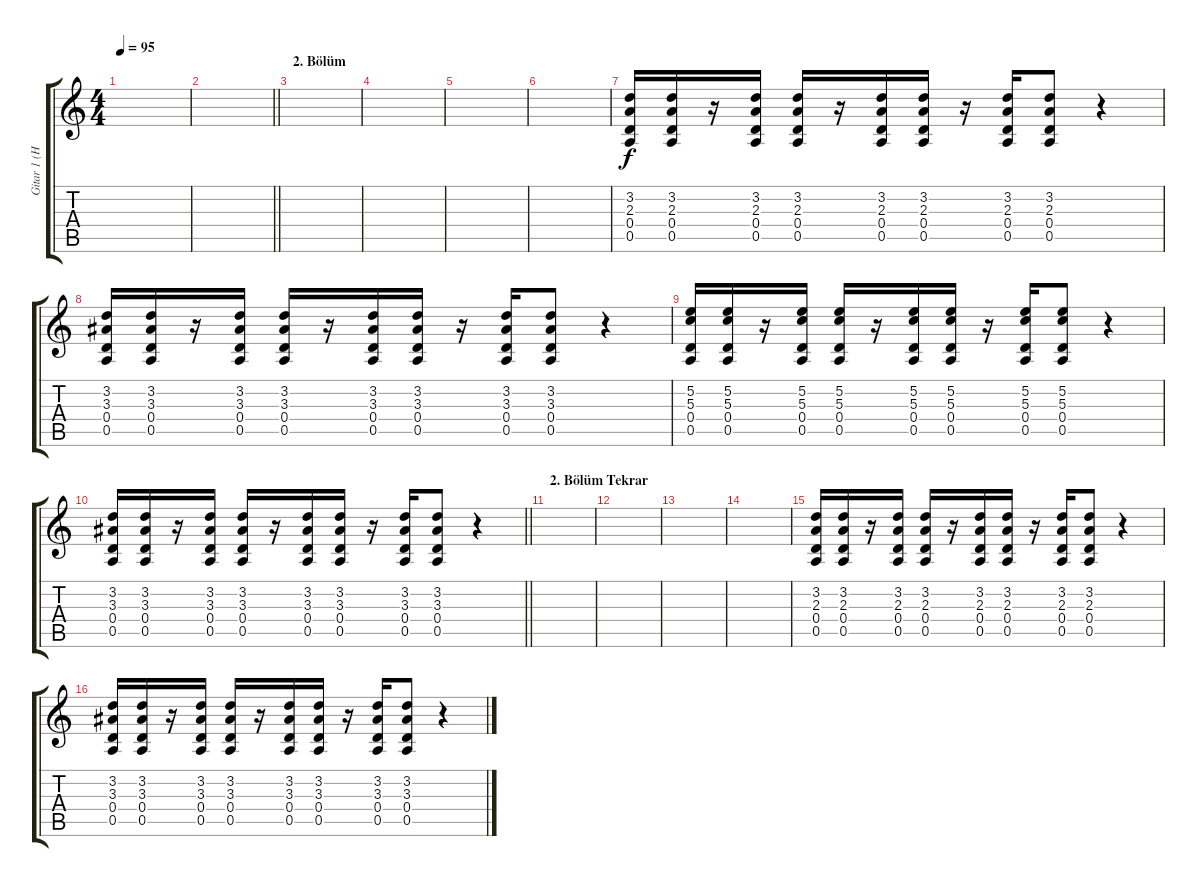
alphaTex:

\track ("Gitar 1 (Harun Tekin)" "Gitar 1 (H") {instrument distortionguitar}
\staff {score tabs}
\tuning (E4 B3 G3 D3 A2 E2) {hide}
\ts (4 4)
\tempo 95
\clef g2
\ks c
|
\barLineRight lightlight
|
\section ("" "2. Bölüm")
|
|
|
|
(3.2 2.3 0.4 0.5).16 (3.2 2.3 0.4 0.5).16 r.16 (3.2 2.3 0.4 0.5).16 (3.2 2.3 0.4 0.5).16 r.16 (3.2 2.3 0.4 0.5).16 (3.2 2.3 0.4 0.5).16 r.16 (3.2 2.3 0.4 0.5).16 (3.2 2.3 0.4 0.5).8 r.4 |
(3.2 3.3 0.4 0.5).16 (3.2 3.3 0.4 0.5).16 r.16 (3.2 3.3 0.4 0.5).16 (3.2 3.3 0.4 0.5).16 r.16 (3.2 3.3 0.4 0.5).16 (3.2 3.3 0.4 0.5).16 r.16 (3.2 3.3 0.4 0.5).16 (3.2 3.3 0.4 0.5).8 r.4 |
(5.2 5.3 0.4 0.5).16 (5.2 5.3 0.4 0.5).16 r.16 (5.2 5.3 0.4 0.5).16 (5.2 5.3 0.4 0.5).16 r.16 (5.2 5.3 0.4 0.5).16 (5.2 5.3 0.4 0.5).16 r.16 (5.2 5.3 0.4 0.5).16 (5.2 5.3 0.4 0.5).8 r.4 |
\barLineRight lightlight
(3.2 3.3 0.4 0.5).16 (3.2 3.3 0.4 0.5).16 r.16 (3.2 3.3 0.4 0.5).16 (3.2 3.3 0.4 0.5).16 r.16 (3.2 3.3 0.4 0.5).16 (3.2 3.3 0.4 0.5).16 r.16 (3.2 3.3 0.4 0.5).16 (3.2 3.3 0.4 0.5).8 r.4 |
\section ("" "2. Bölüm Tekrar")
|
|
|
|
(3.2 2.3 0.4 0.5).16 (3.2 2.3 0.4 0.5).16 r.16 (3.2 2.3 0.4 0.5).16 (3.2 2.3 0.4 0.5).16 r.16 (3.2 2.3 0.4 0.5).16 (3.2 2.3 0.4 0.5).16 r.16 (3.2 2.3 0.4 0.5).16 (3.2 2.3 0.4 0.5).8 r.4 |
(3.2 3.3 0.4 0.5).16 (3.2 3.3 0.4 0.5).16 r.16 (3.2 3.3 0.4 0.5).16 (3.2 3.3 0.4 0.5).16 r.16 (3.2 3.3 0.4 0.5).16 (3.2 3.3 0.4 0.5).16 r.16 (3.2 3.3 0.4 0.5).16 (3.2 3.3 0.4 0.5).8 r.4
